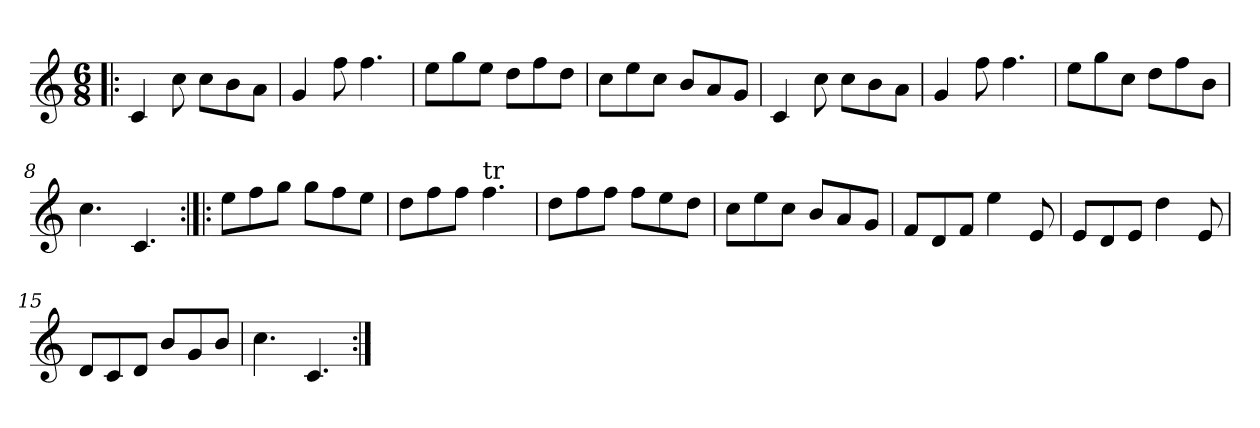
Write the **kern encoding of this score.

**kern
*part1
*staff1
*clefG2
*k[]
*M6/8
*MM165
=1!|:
4c/
8cc\
8cc\L
8b\
8a\J
=2
4g/
8ff\
4.ff\
=3
8ee\L
8gg\
8ee\J
8dd\L
8ff\
8dd\J
=4
8cc\L
8ee\
8cc\J
8b/L
8a/
8g/J
=5
4c/
8cc\
8cc\L
8b\
8a\J
=6
4g/
8ff\
4.ff\
=7
8ee\L
8gg\
8cc\J
8dd\L
8ff\
8b\J
=8
4.cc\
4.c/
!!LO:LB:g=z
=9:|!|:
8ee\L
8ff\
8gg\J
8gg\L
8ff\
8ee\J
=10
8dd\L
8ff\
8ff\J
!LO:TX:a:t=tr
4.ff\
=11
8dd\L
8ff\
8ff\J
8ff\L
8ee\
8dd\J
=12
8cc\L
8ee\
8cc\J
8b/L
8a/
8g/J
=13
8f/L
8d/
8f/J
4ee\
8e/
=14
8e/L
8d/
8e/J
4dd\
8e/
=15
8d/L
8c/
8d/J
8b/L
8g/
8b/J
=16
4.cc\
4.c/
=:|!
*-
